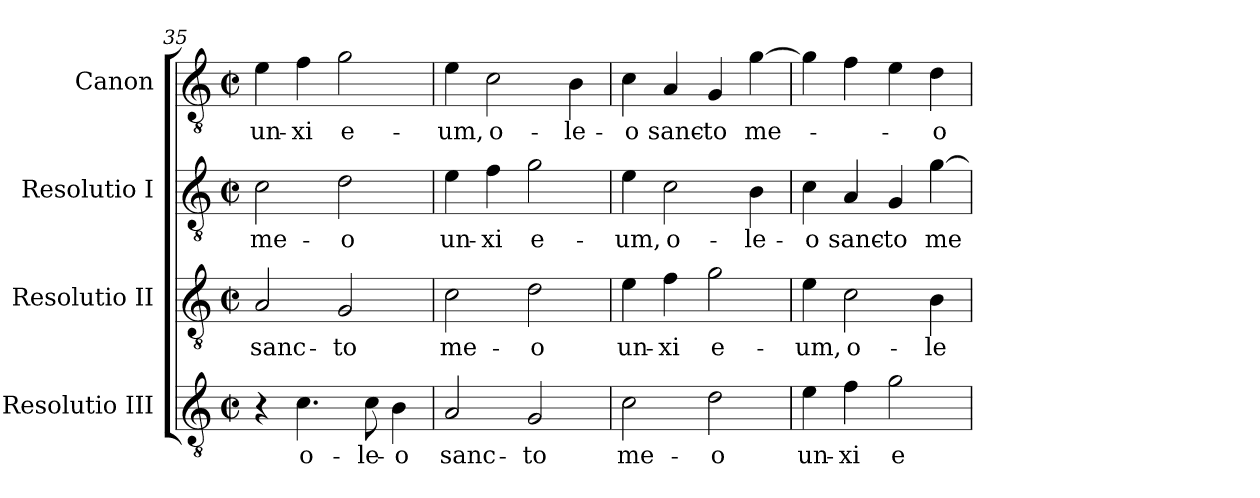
**kern	**text	**kern	**text	**kern	**text	**kern	**text
*part4	*part4	*part3	*part3	*part2	*part2	*part1	*part1
*staff4	*staff4	*staff3	*staff3	*staff2	*staff2	*staff1	*staff1
*I"Resolutio III	*	*I"Resolutio II	*	*I"Resolutio I	*	*I"Canon	*
*I'T.	*	*I'T.	*	*I'T.	*	*	*
*clefGv2	*	*clefGv2	*	*clefGv2	*	*clefGv2	*
*ITrd7c12	*	*ITrd7c12	*	*ITrd7c12	*	*ITrd7c12	*
*k[]	*	*k[]	*	*k[]	*	*k[]	*
*C:	*	*C:	*	*C:	*	*C:	*
*M2/2	*	*M2/2	*	*M2/2	*	*M2/2	*
*met(c|)	*	*met(c|)	*	*met(c|)	*	*met(c|)	*
=35	=35	=35	=35	=35	=35	=35	=35
!	!	!	!LO:LY:b:color=#000000	!	!	!	!
!	!	!	!	!	!LO:LY:b:color=#000000	!	!
!	!	!	!	!	!	!	!LO:LY:b:color=#000000
4r	.	2AAi/	sanc-	2Ci\	me-	4Ei\	un-
!	!LO:LY:b:color=#000000	!	!	!	!	!	!
!	!	!	!	!	!	!	!LO:LY:b:color=#000000
4.Ci\	o-	.	.	.	.	4Fi\	-xi
!	!	!	!LO:LY:b:color=#000000	!	!	!	!
!	!	!	!	!	!LO:LY:b:color=#000000	!	!
!	!	!	!	!	!	!	!LO:LY:b:color=#000000
.	.	2GGi/	-to	2Di\	-o	2Gi\	e-
!	!LO:LY:b:color=#000000	!	!	!	!	!	!
8Ci\	-le-	.	.	.	.	.	.
!	!LO:LY:b:color=#000000	!	!	!	!	!	!
4BBi\	-o	.	.	.	.	.	.
=36	=36	=36	=36	=36	=36	=36	=36
!	!LO:LY:b:color=#000000	!	!	!	!	!	!
!	!	!	!LO:LY:b:color=#000000	!	!	!	!
!	!	!	!	!	!LO:LY:b:color=#000000	!	!
!	!	!	!	!	!	!	!LO:LY:b:color=#000000
2AAi/	sanc-	2Ci\	me-	4Ei\	un-	4Ei\	-um,
!	!	!	!	!	!LO:LY:b:color=#000000	!	!
!	!	!	!	!	!	!	!LO:LY:b:color=#000000
.	.	.	.	4Fi\	-xi	2Ci\	o-
!	!LO:LY:b:color=#000000	!	!	!	!	!	!
!	!	!	!LO:LY:b:color=#000000	!	!	!	!
!	!	!	!	!	!LO:LY:b:color=#000000	!	!
2GGi/	-to	2Di\	-o	2Gi\	e-	.	.
!	!	!	!	!	!	!	!LO:LY:b:color=#000000
.	.	.	.	.	.	4BBi\	-le-
!!LO:LB:g=z
=37	=37	=37	=37	=37	=37	=37	=37
!	!LO:LY:b:color=#000000	!	!	!	!	!	!
!	!	!	!LO:LY:b:color=#000000	!	!	!	!
!	!	!	!	!	!LO:LY:b:color=#000000	!	!
!	!	!	!	!	!	!	!LO:LY:b:color=#000000
2Ci\	me-	4Ei\	un-	4Ei\	-um,	4Ci\	-o
!	!	!	!LO:LY:b:color=#000000	!	!	!	!
!	!	!	!	!	!LO:LY:b:color=#000000	!	!
!	!	!	!	!	!	!	!LO:LY:b:color=#000000
.	.	4Fi\	-xi	2Ci\	o-	4AAi/	sanc-
!	!LO:LY:b:color=#000000	!	!	!	!	!	!
!	!	!	!LO:LY:b:color=#000000	!	!	!	!
!	!	!	!	!	!	!	!LO:LY:b:color=#000000
2Di\	-o	2Gi\	e-	.	.	4GGi/	-to
!	!	!	!	!	!LO:LY:b:color=#000000	!	!
!	!	!	!	!	!	!	!LO:LY:b:color=#000000
.	.	.	.	4BBi\	-le-	[>4Gi\	me-
=38	=38	=38	=38	=38	=38	=38	=38
!	!LO:LY:b:color=#000000	!	!	!	!	!	!
!	!	!	!LO:LY:b:color=#000000	!	!	!	!
!	!	!	!	!	!LO:LY:b:color=#000000	!	!
4Ei\	un-	4Ei\	-um,	4Ci\	-o	4Gi\]	.
!	!LO:LY:b:color=#000000	!	!	!	!	!	!
!	!	!	!LO:LY:b:color=#000000	!	!	!	!
!	!	!	!	!	!LO:LY:b:color=#000000	!	!
4Fi\	-xi	2Ci\	o-	4AAi/	sanc-	4Fi\	.
!	!LO:LY:b:color=#000000	!	!	!	!	!	!
!	!	!	!	!	!LO:LY:b:color=#000000	!	!
2Gi\	e-	.	.	4GGi/	-to	4Ei\	.
!	!	!	!LO:LY:b:color=#000000	!	!	!	!
!	!	!	!	!	!LO:LY:b:color=#000000	!	!
!	!	!	!	!	!	!	!LO:LY:b:color=#000000
.	.	4BBi\	-le-	[>4Gi\	me-	4Di\	-o
=	=	=	=	=	=	=	=
*-	*-	*-	*-	*-	*-	*-	*-
